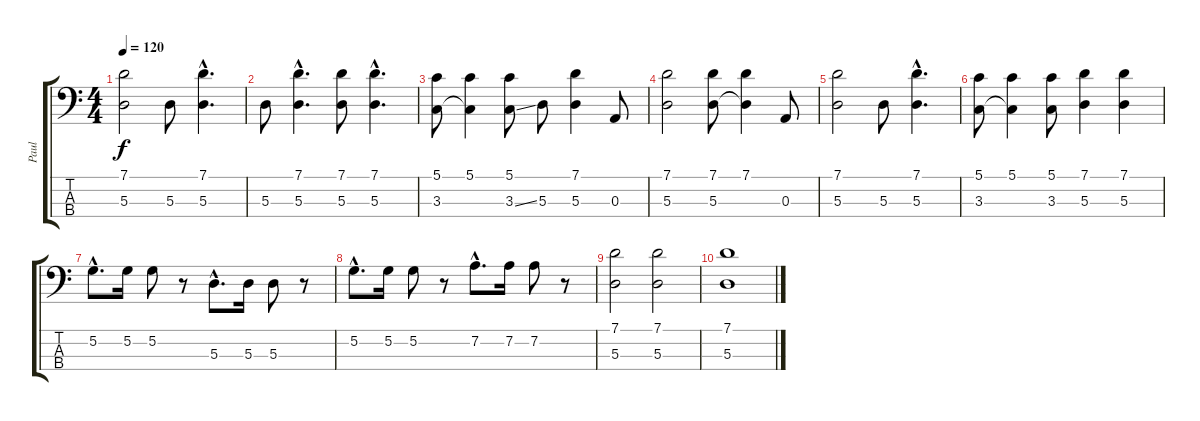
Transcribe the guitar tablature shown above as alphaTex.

\track ("Paul" "Paul") {instrument fretlessbass}
\staff {score tabs}
\tuning (G2 D2 A1 E1) {hide}
\ts (4 4)
\tempo 120
\clef f4
\ks c
(7.1 5.3).2{dy f} 5.3.8 (7.1{hac} 5.3{hac}).4{d} |
5.3.8 (7.1{hac} 5.3{hac}).4{d} (7.1 5.3).8 (7.1{hac} 5.3{hac}).4{d} |
(5.1 3.3).8 (5.1 3.3{t}).4 (5.1 3.3{ss}).8 5.3.8 (7.1 5.3).4 0.3.8 |
(7.1 5.3).2 (7.1 5.3).8 (7.1 5.3{t}).4 0.3.8 |
(7.1 5.3).2 5.3.8 (7.1{hac} 5.3{hac}).4{d} |
(5.1 3.3).8 (5.1 3.3{t}).4 (5.1 3.3).8 (7.1 5.3).4 (7.1 5.3).4 |
5.2{hac}.8{d} 5.2.16 5.2.8 r.8 5.3{hac}.8{d} 5.3.16 5.3.8 r.8 |
5.2{hac}.8{d} 5.2.16 5.2.8 r.8 7.2{hac}.8{d} 7.2.16 7.2.8 r.8 |
(7.1 5.3).2 (7.1 5.3).2 |
(7.1 5.3).1
